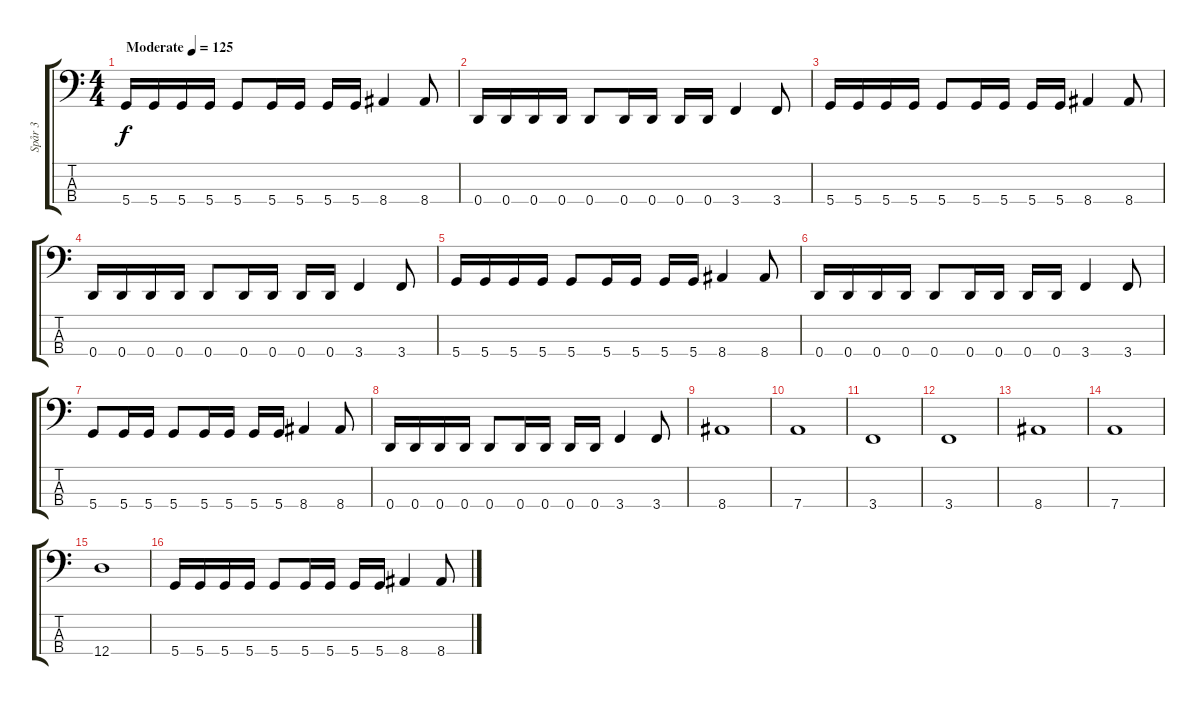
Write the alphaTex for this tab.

\track ("Spår 3" "Spår 3") {instrument electricbassfinger}
\staff {score tabs}
\tuning (G2 D2 A1 D1) {hide}
\ts (4 4)
\tempo (125 "Moderate")
\clef f4
\ks c
5.4.16{dy f instrument electricbassfinger} 5.4.16 5.4.16 5.4.16 5.4.8 5.4.16 5.4.16 5.4.16 5.4.16 8.4.4 8.4.8 |
0.4.16 0.4.16 0.4.16 0.4.16 0.4.8 0.4.16 0.4.16 0.4.16 0.4.16 3.4.4 3.4.8 |
5.4.16 5.4.16 5.4.16 5.4.16 5.4.8 5.4.16 5.4.16 5.4.16 5.4.16 8.4.4 8.4.8 |
0.4.16 0.4.16 0.4.16 0.4.16 0.4.8 0.4.16 0.4.16 0.4.16 0.4.16 3.4.4 3.4.8 |
5.4.16 5.4.16 5.4.16 5.4.16 5.4.8 5.4.16 5.4.16 5.4.16 5.4.16 8.4.4 8.4.8 |
0.4.16 0.4.16 0.4.16 0.4.16 0.4.8 0.4.16 0.4.16 0.4.16 0.4.16 3.4.4 3.4.8 |
5.4.8 5.4.16 5.4.16 5.4.8 5.4.16 5.4.16 5.4.16 5.4.16 8.4.4 8.4.8 |
0.4.16 0.4.16 0.4.16 0.4.16 0.4.8 0.4.16 0.4.16 0.4.16 0.4.16 3.4.4 3.4.8 |
8.4.1 |
7.4.1 |
3.4.1 |
3.4.1 |
8.4.1 |
7.4.1 |
12.4.1 |
5.4.16 5.4.16 5.4.16 5.4.16 5.4.8 5.4.16 5.4.16 5.4.16 5.4.16 8.4.4 8.4.8
